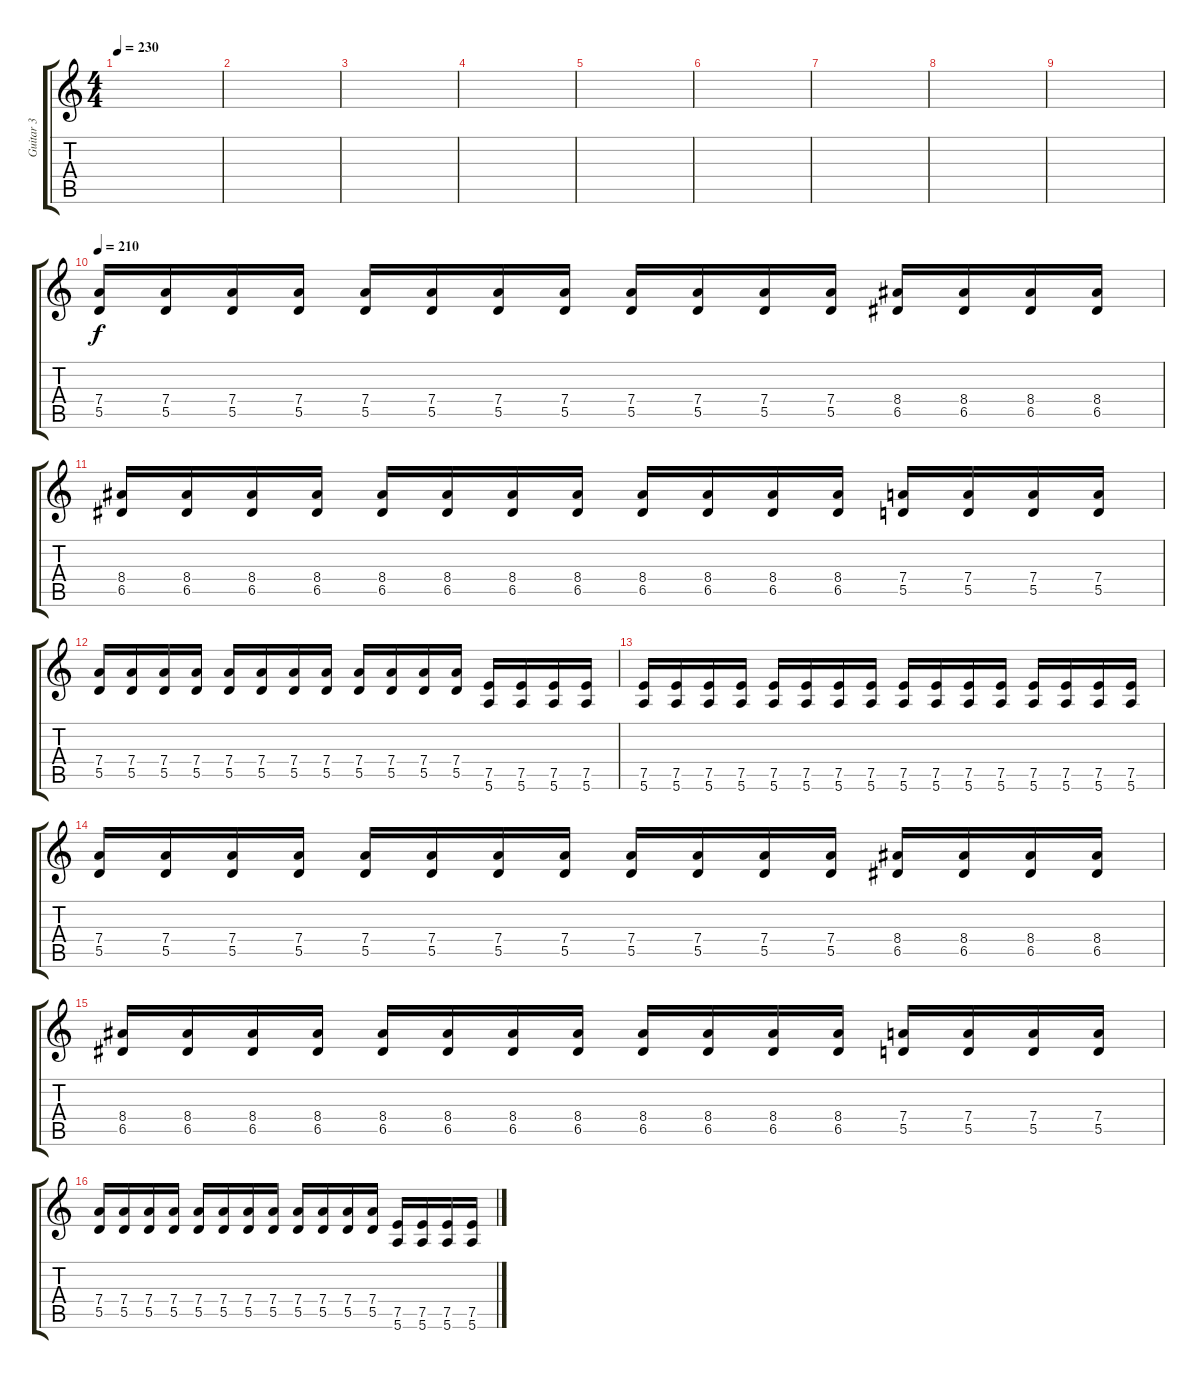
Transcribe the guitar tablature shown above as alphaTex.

\track ("Guitar 3" "Guitar 3") {instrument distortionguitar}
\staff {score tabs}
\tuning (E4 B3 G3 D3 A2 E2) {hide}
\ts (4 4)
\tempo 230
\clef g2
\ks c
|
|
|
|
|
|
|
|
|
\tempo 210
(7.4 5.5).16 (7.4 5.5).16 (7.4 5.5).16 (7.4 5.5).16 (7.4 5.5).16 (7.4 5.5).16 (7.4 5.5).16 (7.4 5.5).16 (7.4 5.5).16 (7.4 5.5).16 (7.4 5.5).16 (7.4 5.5).16 (8.4 6.5).16 (8.4 6.5).16 (8.4 6.5).16 (8.4 6.5).16 |
(8.4 6.5).16 (8.4 6.5).16 (8.4 6.5).16 (8.4 6.5).16 (8.4 6.5).16 (8.4 6.5).16 (8.4 6.5).16 (8.4 6.5).16 (8.4 6.5).16 (8.4 6.5).16 (8.4 6.5).16 (8.4 6.5).16 (7.4 5.5).16 (7.4 5.5).16 (7.4 5.5).16 (7.4 5.5).16 |
(7.4 5.5).16 (7.4 5.5).16 (7.4 5.5).16 (7.4 5.5).16 (7.4 5.5).16 (7.4 5.5).16 (7.4 5.5).16 (7.4 5.5).16 (7.4 5.5).16 (7.4 5.5).16 (7.4 5.5).16 (7.4 5.5).16 (7.5 5.6).16 (7.5 5.6).16 (7.5 5.6).16 (7.5 5.6).16 |
(7.5 5.6).16 (7.5 5.6).16 (7.5 5.6).16 (7.5 5.6).16 (7.5 5.6).16 (7.5 5.6).16 (7.5 5.6).16 (7.5 5.6).16 (7.5 5.6).16 (7.5 5.6).16 (7.5 5.6).16 (7.5 5.6).16 (7.5 5.6).16 (7.5 5.6).16 (7.5 5.6).16 (7.5 5.6).16 |
(7.4 5.5).16 (7.4 5.5).16 (7.4 5.5).16 (7.4 5.5).16 (7.4 5.5).16 (7.4 5.5).16 (7.4 5.5).16 (7.4 5.5).16 (7.4 5.5).16 (7.4 5.5).16 (7.4 5.5).16 (7.4 5.5).16 (8.4 6.5).16 (8.4 6.5).16 (8.4 6.5).16 (8.4 6.5).16 |
(8.4 6.5).16 (8.4 6.5).16 (8.4 6.5).16 (8.4 6.5).16 (8.4 6.5).16 (8.4 6.5).16 (8.4 6.5).16 (8.4 6.5).16 (8.4 6.5).16 (8.4 6.5).16 (8.4 6.5).16 (8.4 6.5).16 (7.4 5.5).16 (7.4 5.5).16 (7.4 5.5).16 (7.4 5.5).16 |
(7.4 5.5).16 (7.4 5.5).16 (7.4 5.5).16 (7.4 5.5).16 (7.4 5.5).16 (7.4 5.5).16 (7.4 5.5).16 (7.4 5.5).16 (7.4 5.5).16 (7.4 5.5).16 (7.4 5.5).16 (7.4 5.5).16 (7.5 5.6).16 (7.5 5.6).16 (7.5 5.6).16 (7.5 5.6).16
